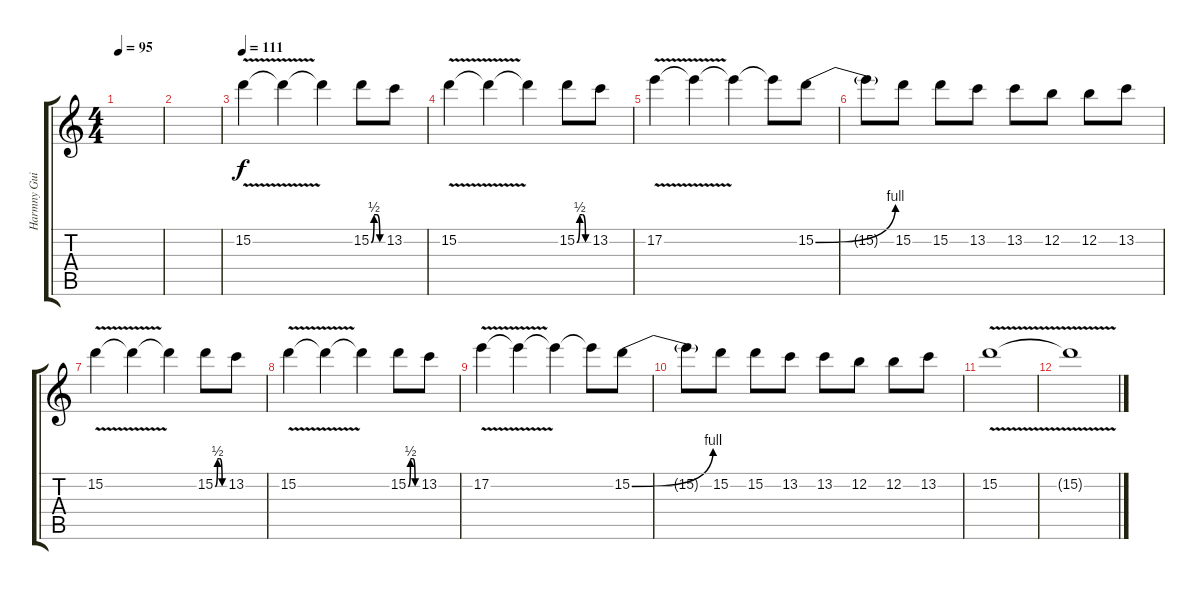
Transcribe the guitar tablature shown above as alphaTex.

\track ("Harmny Guitar" "Harmny Gui") {instrument overdrivenguitar}
\staff {score tabs}
\tuning (E4 B3 G3 D3 A2 E2) {hide}
\ts (4 4)
\tempo 95
\clef g2
\ks c
|
|
\tempo 111
15.2{v}.4 15.2{t}.4 15.2{t}.4 15.2{be (custom 0 0 15 2 30 2 45 0 60 0)}.8 13.2.8 |
15.2{v}.4 15.2{t}.4 15.2{t}.4 15.2{be (custom 0 0 15 2 30 2 45 0 60 0)}.8 13.2.8 |
17.2{v}.4 17.2{t}.4 17.2{t}.4 17.2{t}.8 15.2{be (bend 0 0 60 4)}.8 |
15.2{t}.8 15.2.8 15.2.8 13.2.8 13.2.8 12.2.8 12.2.8 13.2.8 |
15.2{v}.4 15.2{t}.4 15.2{t}.4 15.2{be (custom 0 0 15 2 30 2 45 0 60 0)}.8 13.2.8 |
15.2{v}.4 15.2{t}.4 15.2{t}.4 15.2{be (custom 0 0 15 2 30 2 45 0 60 0)}.8 13.2.8 |
17.2{v}.4 17.2{t}.4 17.2{t}.4 17.2{t}.8 15.2{be (bend 0 0 60 4)}.8 |
15.2{t}.8 15.2.8 15.2.8 13.2.8 13.2.8 12.2.8 12.2.8 13.2.8 |
15.2{v}.1 |
15.2{t}.1{volume 3}
